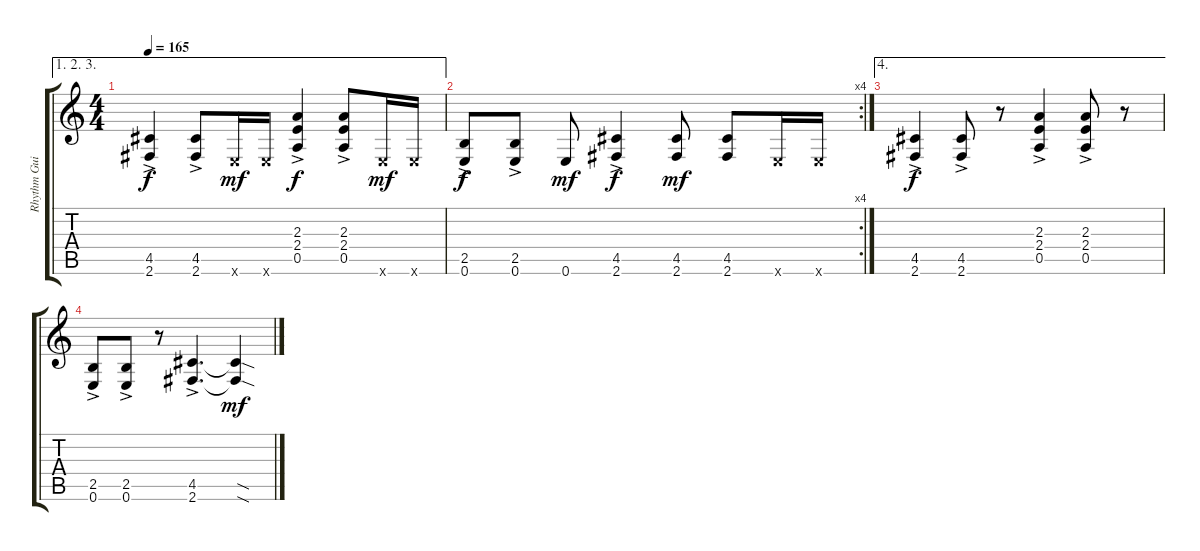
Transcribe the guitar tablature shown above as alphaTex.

\track ("Rhythm Guitar" "Rhythm Gui") {instrument distortionguitar}
\staff {score tabs}
\tuning (E4 B3 G3 D3 A2 E2) {hide}
\ae (1 2 3)
\ts (4 4)
\tempo 165
\clef g2
\ks c
(4.5{ac} 2.6{ac}).4{dy f} (4.5{ac} 2.6{ac}).8 0.6{x}.16{dy mf} 0.6{x}.16 (2.3{ac} 2.4{ac} 0.5{ac}).4{dy f} (2.3{ac} 2.4{ac} 0.5{ac}).8 0.6{x}.16{dy mf} 0.6{x}.16 |
\rc 4
(2.5{ac} 0.6{ac}).8{dy f} (2.5{ac} 0.6{ac}).8 0.6.8{dy mf} (4.5{ac} 2.6{ac}).4{dy f} (4.5 2.6).8{dy mf} (4.5 2.6).8 0.6{x}.16 0.6{x}.16 |
\ae 4
(4.5{ac} 2.6{ac}).4{dy f} (4.5{ac} 2.6{ac}).8 r.8 (2.3{ac} 2.4{ac} 0.5{ac}).4 (2.3{ac} 2.4{ac} 0.5{ac}).8 r.8 |
(2.5{ac} 0.6{ac}).8 (2.5{ac} 0.6{ac}).8 r.8 (4.5{ac} 2.6{ac}).4{d} (4.5{sod t} 2.6{sod t}).4{dy mf}
